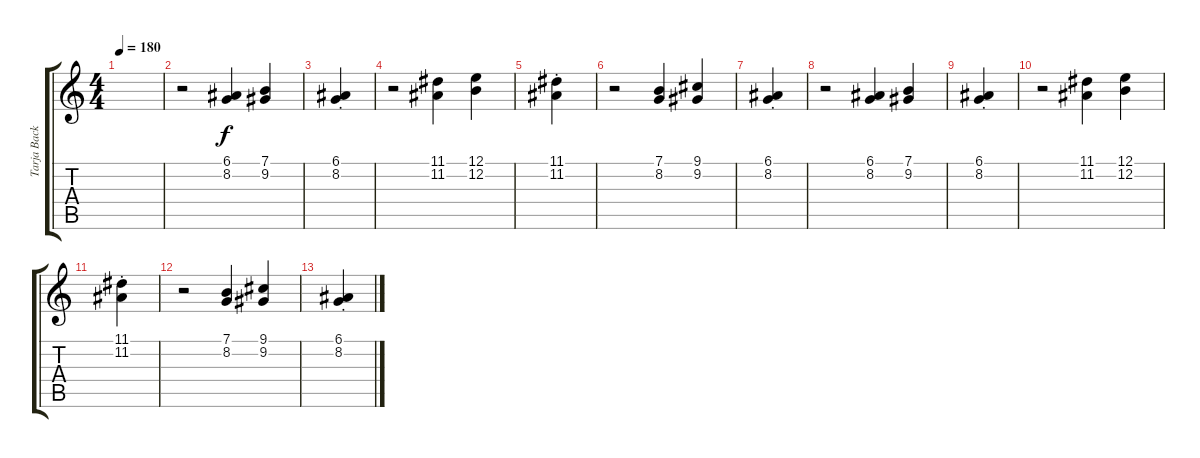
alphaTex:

\track ("Tarja Backs" "Tarja Back") {instrument choiraahs}
\staff {score tabs}
\tuning (E4 B3 G3 D3 A2 E2) {hide}
\ts (4 4)
\tempo 180
\clef g2
\ks c
|
r.2 (6.1 8.2).4 (7.1 9.2).4 |
(6.1{st} 8.2{st}).4 |
r.2 (11.1 11.2).4 (12.1 12.2).4 |
(11.1{st} 11.2{st}).4 |
r.2 (7.1 8.2).4 (9.1 9.2).4 |
(6.1{st} 8.2{st}).4 |
r.2 (6.1 8.2).4 (7.1 9.2).4 |
(6.1{st} 8.2{st}).4 |
r.2 (11.1 11.2).4 (12.1 12.2).4 |
(11.1{st} 11.2{st}).4 |
r.2 (7.1 8.2).4 (9.1 9.2).4 |
(6.1{st} 8.2{st}).4
